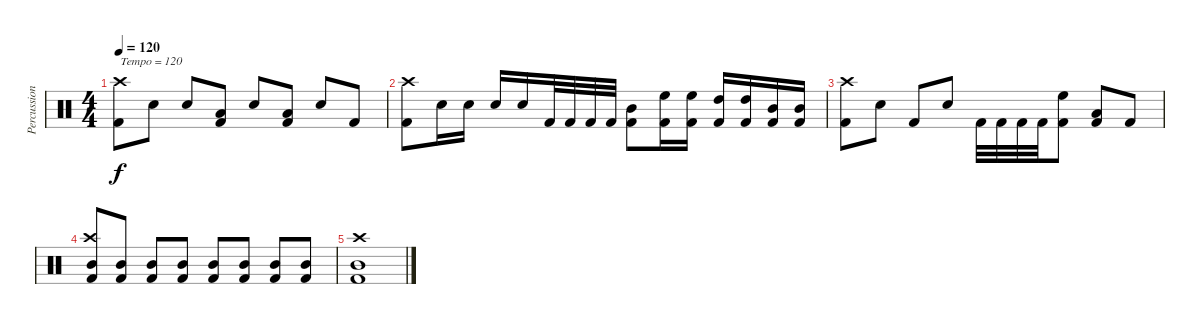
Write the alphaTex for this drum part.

\track ("Percussion" "Percussion") {instrument percussion}
\staff {score}
\articulation defaults
\ts (4 4)
\tempo 120
\clef neutral
\ks c
("Kick (hit) 2" "Crash high (hit)").8{txt "Tempo = 120" dy f} "Snare (hit) 2".8 "Snare (hit) 2".8 ("Kick (hit) 2" "Low Tom (hit)").8 "Snare (hit) 2".8 ("Kick (hit) 2" "Low Tom (hit)").8 "Snare (hit) 2".8 "Kick (hit) 2".8 |
("Kick (hit) 2" "Crash high (hit)").8 "Snare (hit) 2".16 "Snare (hit) 2".16 "Snare (hit) 2".16 "Snare (hit) 2".16 "Kick (hit) 2".32 "Kick (hit) 2".32 "Kick (hit) 2".32 "Kick (hit) 2".32 ("Kick (hit) 2" "Mid Tom (hit)").8 ("Kick (hit) 2" "High Floor Tom (hit)").16 ("Kick (hit) 2" "High Floor Tom (hit)").16 ("Kick (hit) 2" "High Tom (hit)").16 ("Kick (hit) 2" "High Tom (hit)").16 ("Kick (hit) 2" "Mid Tom (hit)").16 ("Kick (hit) 2" "Mid Tom (hit)").16 |
("Kick (hit) 2" "Crash high (hit)").8 "Snare (hit) 2".8 "Kick (hit) 2".8 "Snare (hit) 2".8 "Kick (hit) 2".32 "Kick (hit) 2".32 "Kick (hit) 2".32 "Kick (hit) 2".32 ("Kick (hit) 2" "High Floor Tom (hit)").8 ("Kick (hit) 2" "Low Tom (hit)").8 "Kick (hit) 2".8 |
("Kick (hit) 2" "Mid Tom (hit)" "Crash high (hit)").8 ("Kick (hit) 2" "Mid Tom (hit)").8 ("Kick (hit) 2" "Mid Tom (hit)").8 ("Kick (hit) 2" "Mid Tom (hit)").8 ("Kick (hit) 2" "Mid Tom (hit)").8 ("Kick (hit) 2" "Mid Tom (hit)").8 ("Kick (hit) 2" "Mid Tom (hit)").8 ("Kick (hit) 2" "Mid Tom (hit)").8 |
("Kick (hit) 2" "Mid Tom (hit)" "Crash high (hit)").1
